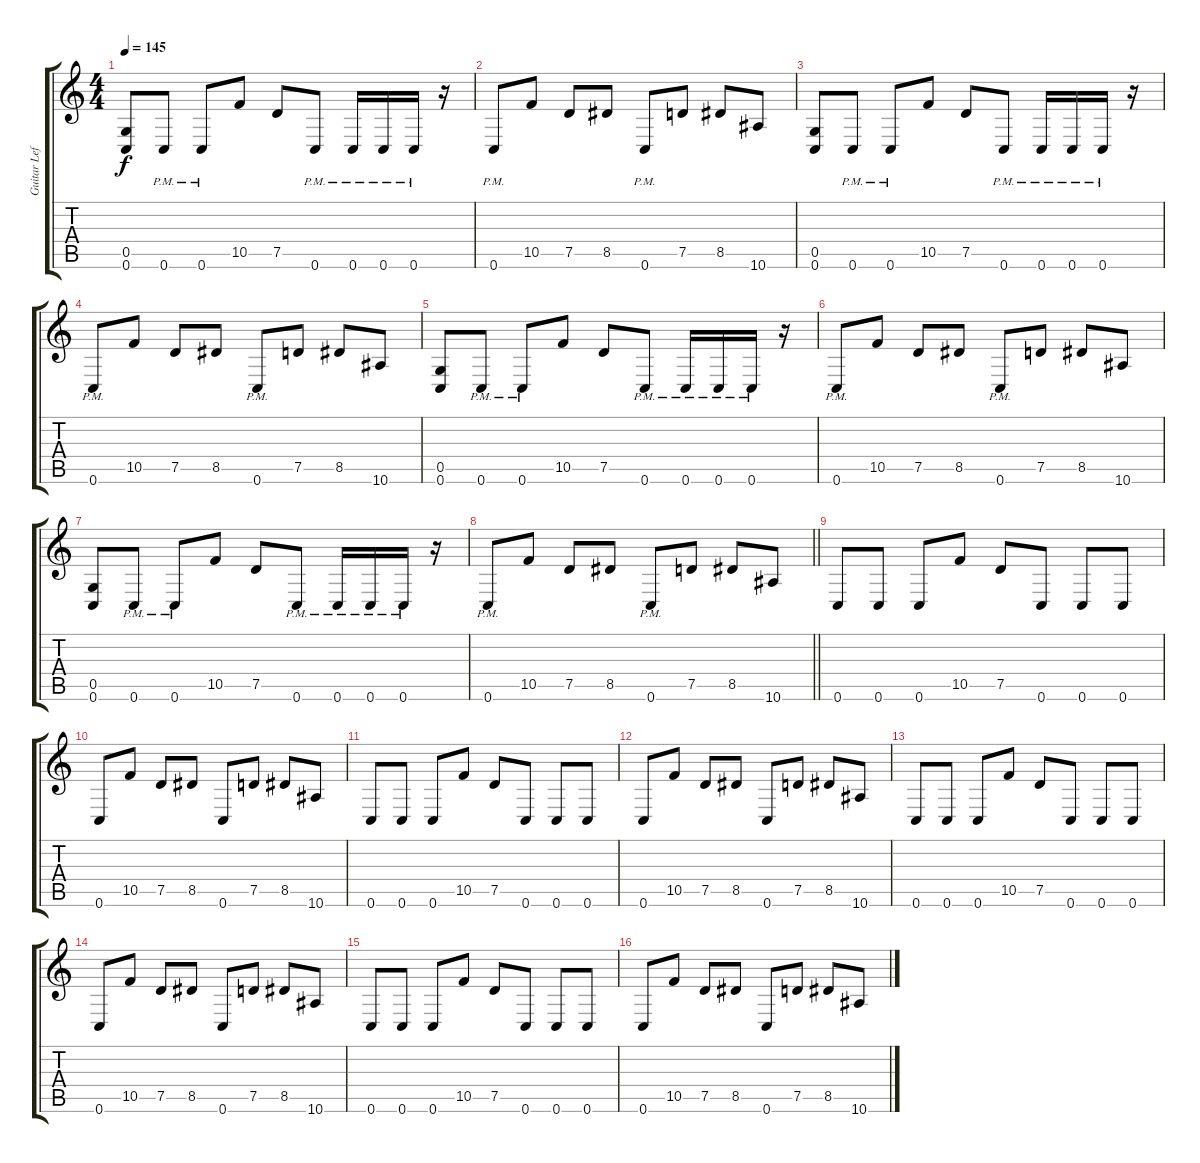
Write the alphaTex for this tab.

\track ("Guitar Left" "Guitar Lef") {instrument distortionguitar}
\staff {score tabs}
\tuning (D4 A3 F3 C3 G2 C2) {hide}
\ts (4 4)
\section ("" "")
\tempo 145
\clef g2
\ks c
(0.5 0.6).8{dy f} 0.6{pm}.8 0.6{pm}.8 10.5.8 7.5.8 0.6{pm}.8 0.6{pm}.16 0.6{pm}.16 0.6{pm}.16 r.16 |
0.6{pm}.8 10.5.8 7.5.8 8.5.8 0.6{pm}.8 7.5.8 8.5.8 10.6.8 |
(0.5 0.6).8 0.6{pm}.8 0.6{pm}.8 10.5.8 7.5.8 0.6{pm}.8 0.6{pm}.16 0.6{pm}.16 0.6{pm}.16 r.16 |
0.6{pm}.8 10.5.8 7.5.8 8.5.8 0.6{pm}.8 7.5.8 8.5.8 10.6.8 |
(0.5 0.6).8 0.6{pm}.8 0.6{pm}.8 10.5.8 7.5.8 0.6{pm}.8 0.6{pm}.16 0.6{pm}.16 0.6{pm}.16 r.16 |
0.6{pm}.8 10.5.8 7.5.8 8.5.8 0.6{pm}.8 7.5.8 8.5.8 10.6.8 |
(0.5 0.6).8 0.6{pm}.8 0.6{pm}.8 10.5.8 7.5.8 0.6{pm}.8 0.6{pm}.16 0.6{pm}.16 0.6{pm}.16 r.16 |
\barLineRight lightlight
0.6{pm}.8 10.5.8 7.5.8 8.5.8 0.6{pm}.8 7.5.8 8.5.8 10.6.8 |
\section ("" "")
0.6.8 0.6.8 0.6.8 10.5.8 7.5.8 0.6.8 0.6.8 0.6.8 |
0.6.8 10.5.8 7.5.8 8.5.8 0.6.8 7.5.8 8.5.8 10.6.8 |
0.6.8 0.6.8 0.6.8 10.5.8 7.5.8 0.6.8 0.6.8 0.6.8 |
0.6.8 10.5.8 7.5.8 8.5.8 0.6.8 7.5.8 8.5.8 10.6.8 |
0.6.8 0.6.8 0.6.8 10.5.8 7.5.8 0.6.8 0.6.8 0.6.8 |
0.6.8 10.5.8 7.5.8 8.5.8 0.6.8 7.5.8 8.5.8 10.6.8 |
0.6.8 0.6.8 0.6.8 10.5.8 7.5.8 0.6.8 0.6.8 0.6.8 |
0.6.8 10.5.8 7.5.8 8.5.8 0.6.8 7.5.8 8.5.8 10.6.8
